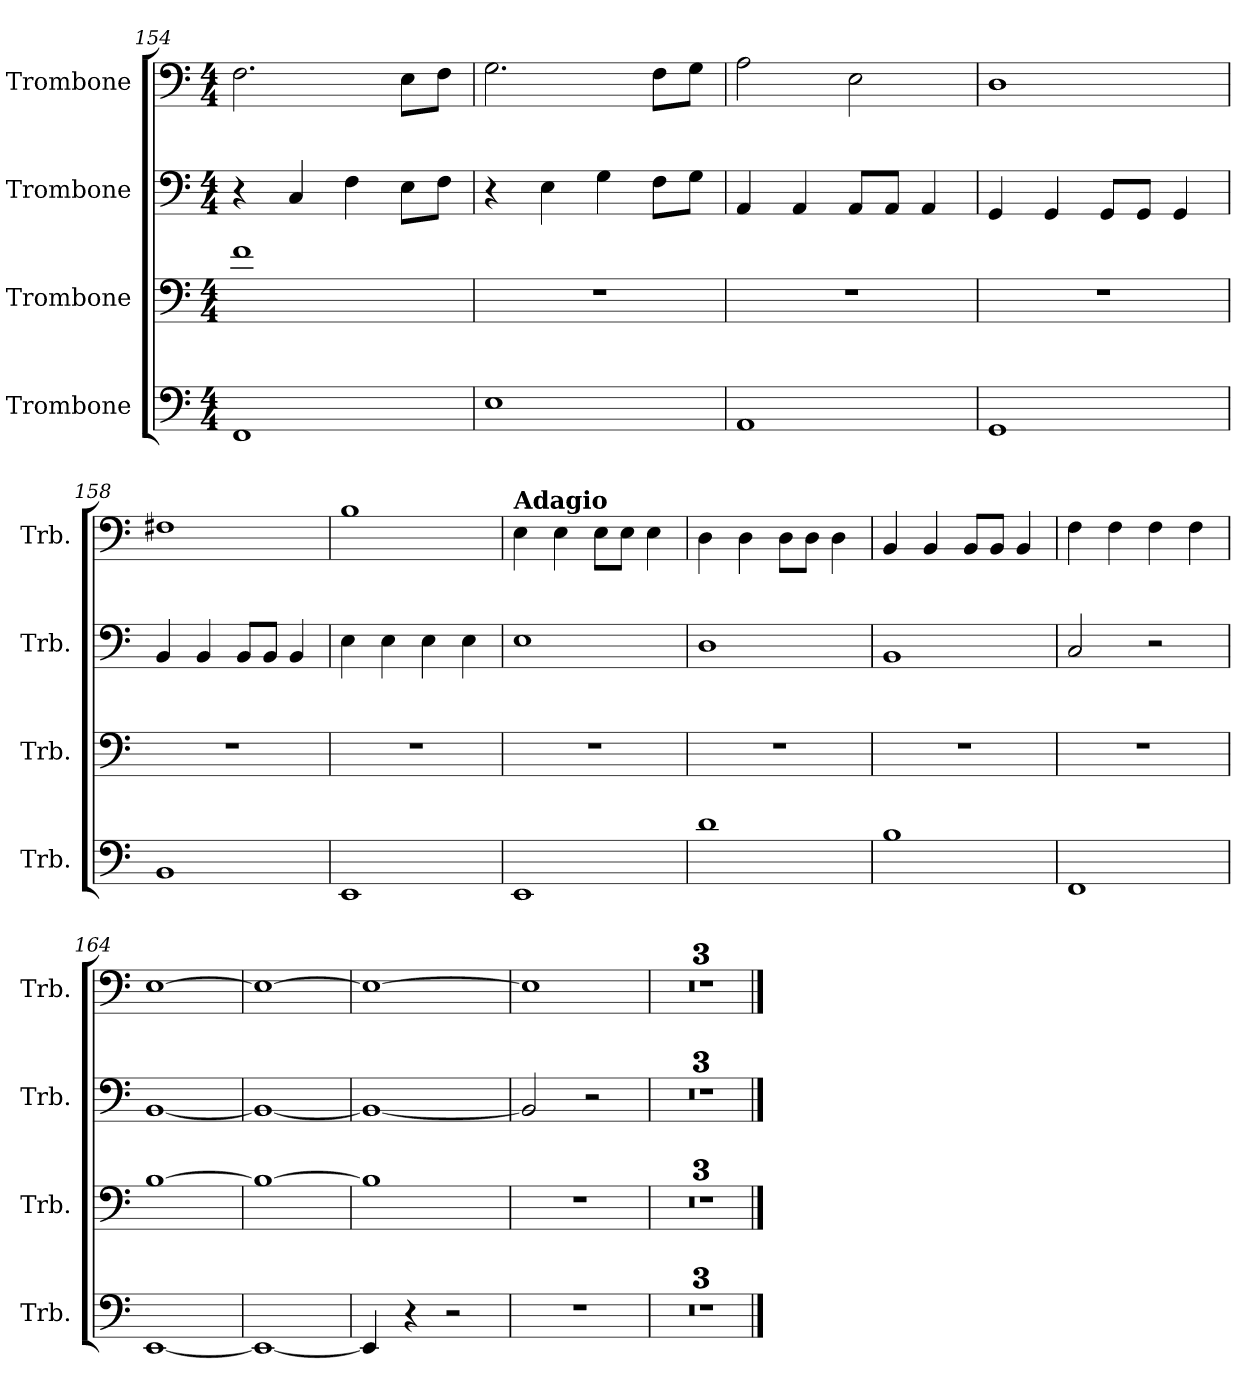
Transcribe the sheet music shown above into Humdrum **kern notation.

**kern	**kern	**kern	**kern
*part4	*part3	*part2	*part1
*staff4	*staff3	*staff2	*staff1
*I"Trombone	*I"Trombone	*I"Trombone	*I"Trombone
*I'Trb.	*I'Trb.	*I'Trb.	*I'Trb.
*clefF4	*clefF4	*clefF4	*clefF4
*k[]	*k[]	*k[]	*k[]
*M4/4	*M4/4	*M4/4	*M4/4
=154	=154	=154	=154
1FF	1f	4r	2.F\
.	.	4C/	.
.	.	4F\	.
.	.	8E\L	8E\L
.	.	8F\J	8F\J
=155	=155	=155	=155
1E	1r	4r	2.G\
.	.	4E\	.
.	.	4G\	.
.	.	8F\L	8F\L
.	.	8G\J	8G\J
!!LO:LB:g=z
=156	=156	=156	=156
1AA	1r	4AA/	2A\
.	.	4AA/	.
.	.	8AA/L	2E\
.	.	8AA/J	.
.	.	4AA/	.
=157	=157	=157	=157
1GG	1r	4GG/	1D
.	.	4GG/	.
.	.	8GG/L	.
.	.	8GG/J	.
.	.	4GG/	.
=158	=158	=158	=158
1BB	1r	4BB/	1F#X
.	.	4BB/	.
.	.	8BB/L	.
.	.	8BB/J	.
.	.	4BB/	.
=159	=159	=159	=159
1EE	1r	4E\	1B
.	.	4E\	.
.	.	4E\	.
.	.	4E\	.
=160	=160	=160	=160
!	!	!	!LO:TX:a:B:t=Adagio
1EE	1r	1E	4E\
.	.	.	4E\
.	.	.	8E\L
.	.	.	8E\J
.	.	.	4E\
=161	=161	=161	=161
1d	1r	1D	4D\
.	.	.	4D\
.	.	.	8D\L
.	.	.	8D\J
.	.	.	4D\
=162	=162	=162	=162
1B	1r	1BB	4BB/
.	.	.	4BB/
.	.	.	8BB/L
.	.	.	8BB/J
.	.	.	4BB/
!!LO:PB:g=z
=163	=163	=163	=163
1FF	1r	2C/	4F\
.	.	.	4F\
.	.	2r	4F\
.	.	.	4F\
=164	=164	=164	=164
[1EE	[1B	[1BB	[1E
=165	=165	=165	=165
1EE_	1B_	1BB_	1E_
=166	=166	=166	=166
4EE/]	1B]	1BB_	1E_
4r	.	.	.
2r	.	.	.
=167	=167	=167	=167
1r	1r	2BB/]	1E]
.	.	2r	.
=168	=168	=168	=168
1r	1r	1r	1r
=169	=169	=169	=169
1r	1r	1r	1r
=170	=170	=170	=170
1r	1r	1r	1r
==	==	==	==
*-	*-	*-	*-
